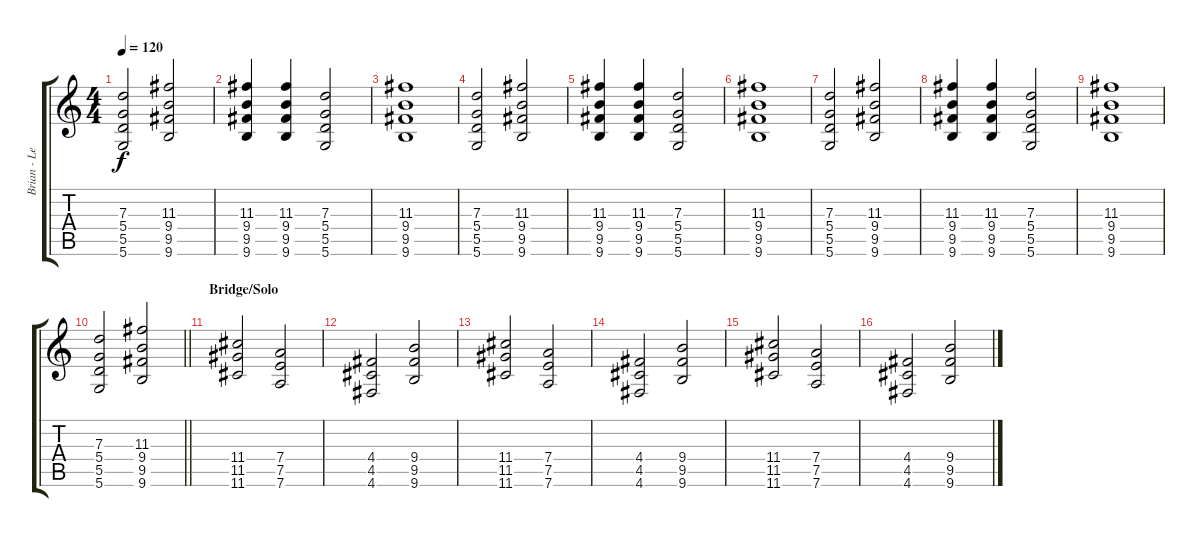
\track ("Brian - Lead Guitar" "Brian - Le") {instrument electricguitarjazz}
\staff {score tabs}
\tuning (E4 B3 G3 D3 A2 D2) {hide}
\ts (4 4)
\tempo 120
\clef g2
\ks c
(7.3 5.4 5.5 5.6).2{dy f} (11.3 9.4 9.5 9.6).2 |
(11.3 9.4 9.5 9.6).4 (11.3 9.4 9.5 9.6).4 (7.3 5.4 5.5 5.6).2 |
(11.3 9.4 9.5 9.6).1 |
(7.3 5.4 5.5 5.6).2 (11.3 9.4 9.5 9.6).2 |
(11.3 9.4 9.5 9.6).4 (11.3 9.4 9.5 9.6).4 (7.3 5.4 5.5 5.6).2 |
(11.3 9.4 9.5 9.6).1 |
(7.3 5.4 5.5 5.6).2 (11.3 9.4 9.5 9.6).2 |
(11.3 9.4 9.5 9.6).4 (11.3 9.4 9.5 9.6).4 (7.3 5.4 5.5 5.6).2 |
(11.3 9.4 9.5 9.6).1 |
\barLineRight lightlight
(7.3 5.4 5.5 5.6).2 (11.3 9.4 9.5 9.6).2 |
\section ("" "Bridge/Solo")
(11.4 11.5 11.6).2{balance 8 instrument electricguitarjazz} (7.4 7.5 7.6).2 |
(4.4 4.5 4.6).2 (9.4 9.5 9.6).2 |
(11.4 11.5 11.6).2 (7.4 7.5 7.6).2 |
(4.4 4.5 4.6).2 (9.4 9.5 9.6).2 |
(11.4 11.5 11.6).2 (7.4 7.5 7.6).2 |
(4.4 4.5 4.6).2 (9.4 9.5 9.6).2
